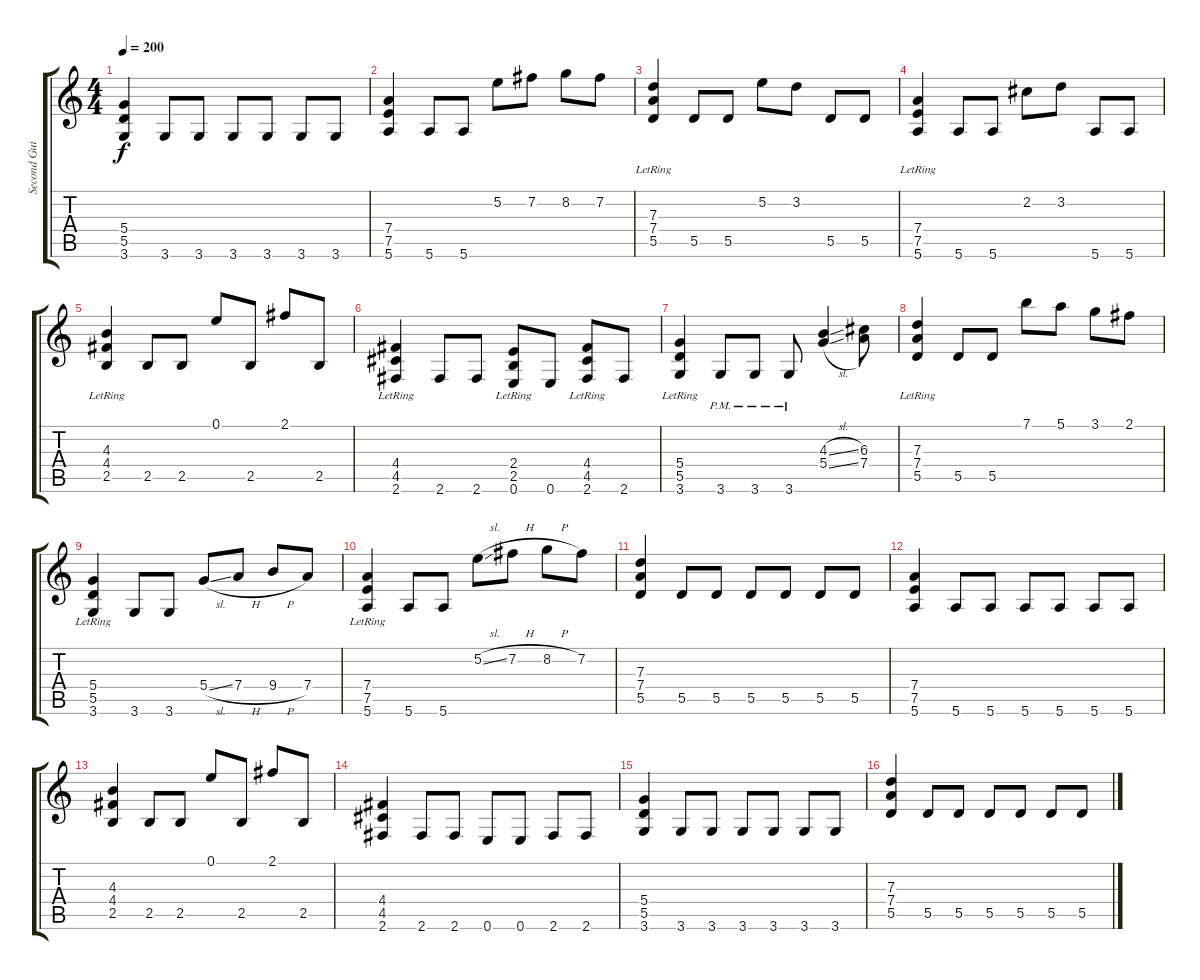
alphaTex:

\track ("Second Guitar" "Second Gui") {instrument overdrivenguitar}
\staff {score tabs}
\tuning (E4 B3 G3 D3 A2 E2) {hide}
\ts (4 4)
\tempo 200
\clef g2
\ks c
(5.4 5.5 3.6).4{dy f} 3.6.8 3.6.8 3.6.8 3.6.8 3.6.8 3.6.8 |
(7.4 7.5 5.6).4 5.6.8 5.6.8 5.2.8 7.2.8 8.2.8 7.2.8 |
(7.3{lr} 7.4{lr} 5.5).4{instrument distortionguitar} 5.5.8 5.5.8 5.2.8 3.2.8 5.5.8 5.5.8 |
(7.4{lr} 7.5{lr} 5.6).4 5.6.8 5.6.8 2.2.8 3.2.8 5.6.8 5.6.8 |
(4.3{lr} 4.4{lr} 2.5).4 2.5.8 2.5.8 0.1.8 2.5.8 2.1.8 2.5.8 |
(4.4{lr} 4.5{lr} 2.6).4 2.6.8 2.6.8 (2.4{lr} 2.5{lr} 0.6).8 0.6.8 (4.4{lr} 4.5{lr} 2.6).8 2.6.8 |
(5.4{lr} 5.5{lr} 3.6).4 3.6{pm}.8 3.6{pm}.8 3.6{pm}.8 (4.3{sl} 5.4{sl}).4 (6.3 7.4).8 |
(7.3{lr} 7.4{lr} 5.5).4 5.5.8 5.5.8 7.1.8 5.1.8 3.1.8 2.1.8 |
(5.4{lr} 5.5{lr} 3.6).4 3.6.8 3.6.8 5.4{sl}.8 7.4{h}.8 9.4{h}.8 7.4.8 |
(7.4{lr} 7.5{lr} 5.6).4 5.6.8 5.6.8 5.2{sl}.8 7.2{h}.8 8.2{h}.8 7.2.8 |
(7.3 7.4 5.5).4 5.5.8 5.5.8 5.5.8 5.5.8 5.5.8 5.5.8 |
(7.4 7.5 5.6).4 5.6.8 5.6.8 5.6.8 5.6.8 5.6.8 5.6.8 |
(4.3 4.4 2.5).4 2.5.8 2.5.8 0.1.8 2.5.8 2.1.8 2.5.8 |
(4.4 4.5 2.6).4 2.6.8 2.6.8 0.6.8 0.6.8 2.6.8 2.6.8 |
(5.4 5.5 3.6).4 3.6.8 3.6.8 3.6.8 3.6.8 3.6.8 3.6.8 |
(7.3 7.4 5.5).4 5.5.8 5.5.8 5.5.8 5.5.8 5.5.8 5.5.8
